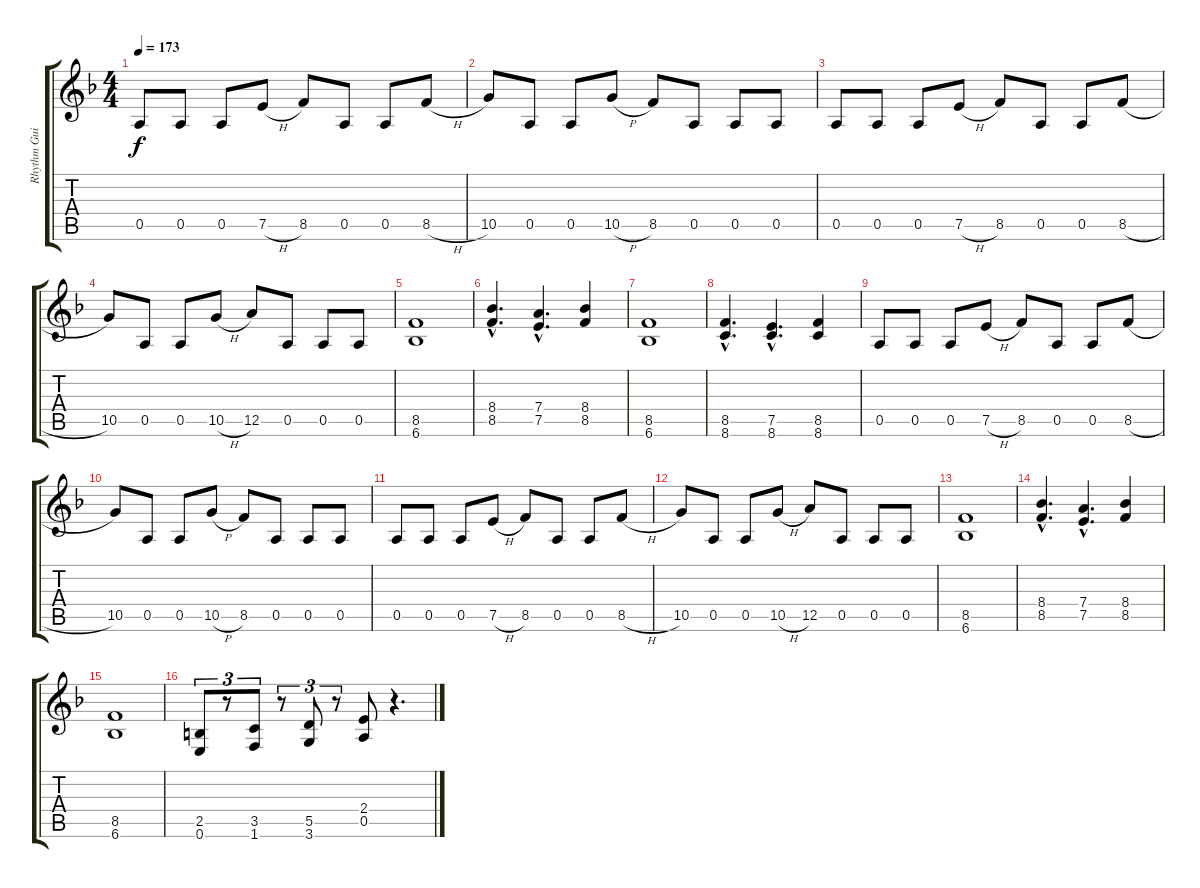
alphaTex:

\track ("Rhythm Guitar 2" "Rhythm Gui") {instrument distortionguitar}
\staff {score tabs}
\tuning (E4 B3 G3 D3 A2 E2) {hide}
\ts (4 4)
\tempo 173
\clef g2
\ks dminor
0.5.8{dy f} 0.5.8 0.5.8 7.5{h}.8 8.5.8 0.5.8 0.5.8 8.5{h}.8 |
10.5.8 0.5.8 0.5.8 10.5{h}.8 8.5.8 0.5.8 0.5.8 0.5.8 |
0.5.8 0.5.8 0.5.8 7.5{h}.8 8.5.8 0.5.8 0.5.8 8.5{h}.8 |
10.5.8 0.5.8 0.5.8 10.5{h}.8 12.5.8 0.5.8 0.5.8 0.5.8 |
(8.5 6.6).1 |
(8.4{hac} 8.5{hac}).4{d} (7.4{hac} 7.5{hac}).4{d} (8.4 8.5).4 |
(8.5 6.6).1 |
(8.5{hac} 8.6{hac}).4{d} (7.5{hac} 8.6{hac}).4{d} (8.5 8.6).4 |
0.5.8 0.5.8 0.5.8 7.5{h}.8 8.5.8 0.5.8 0.5.8 8.5{h}.8 |
10.5.8 0.5.8 0.5.8 10.5{h}.8 8.5.8 0.5.8 0.5.8 0.5.8 |
0.5.8 0.5.8 0.5.8 7.5{h}.8 8.5.8 0.5.8 0.5.8 8.5{h}.8 |
10.5.8 0.5.8 0.5.8 10.5{h}.8 12.5.8 0.5.8 0.5.8 0.5.8 |
(8.5 6.6).1 |
(8.4{hac} 8.5{hac}).4{d} (7.4{hac} 7.5{hac}).4{d} (8.4 8.5).4 |
(8.5 6.6).1 |
(2.5 0.6).8{tu (3 2)} r.8{tu (3 2)} (3.5 1.6).8{tu (3 2)} r.8{tu (3 2)} (5.5 3.6).8{tu (3 2)} r.8{tu (3 2)} (2.4 0.5).8 r.4{d}
